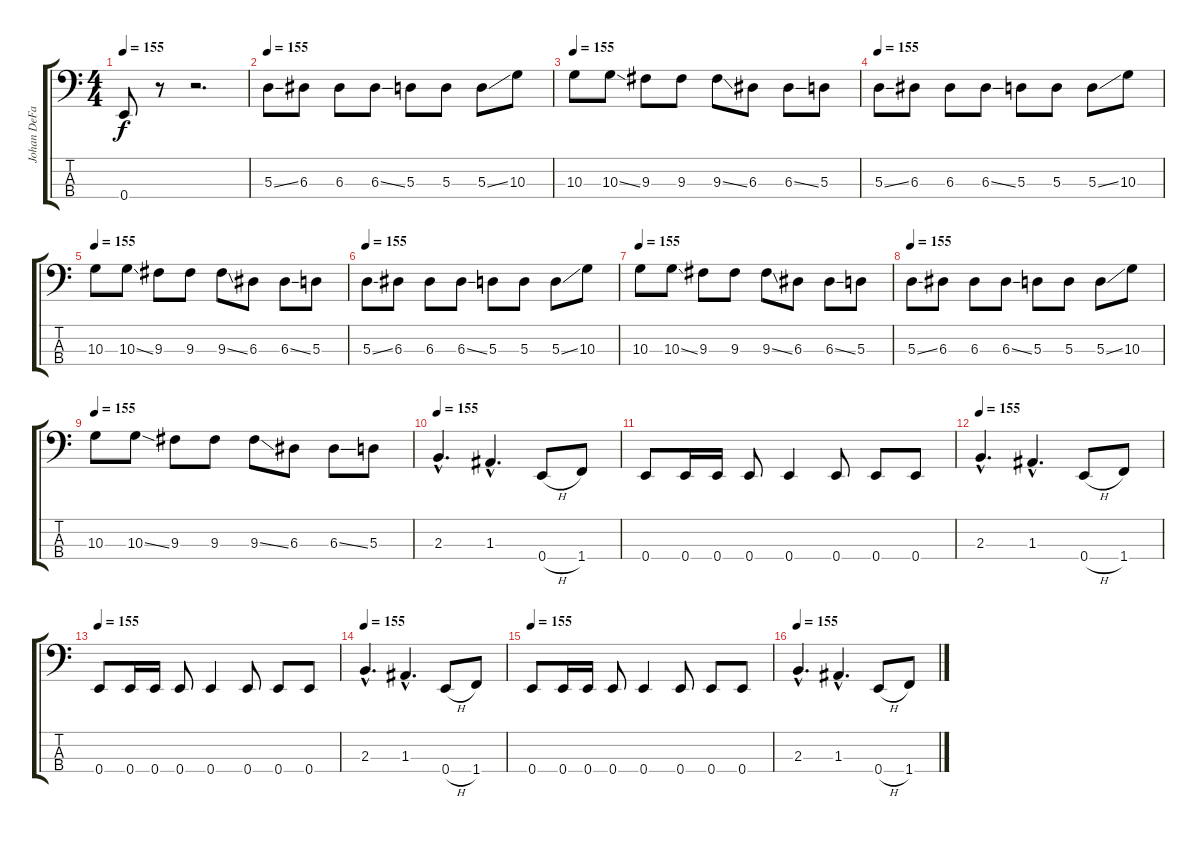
\track ("Johan DeFarfalla" "Johan DeFa") {instrument electricbassfinger}
\staff {score tabs}
\tuning (G2 D2 A1 E1) {hide}
\ts (4 4)
\tempo 155
\clef f4
\ks c
0.4.8{dy f} r.8 r.2{d} |
\tempo 155
5.3{ss}.8 6.3.8 6.3.8 6.3{ss}.8 5.3.8 5.3.8 5.3{ss}.8 10.3.8 |
\tempo 155
10.3.8 10.3{ss}.8 9.3.8 9.3.8 9.3{ss}.8 6.3.8 6.3{ss}.8 5.3.8 |
\tempo 155
5.3{ss}.8 6.3.8 6.3.8 6.3{ss}.8 5.3.8 5.3.8 5.3{ss}.8 10.3.8 |
\tempo 155
10.3.8 10.3{ss}.8 9.3.8 9.3.8 9.3{ss}.8 6.3.8 6.3{ss}.8 5.3.8 |
\tempo 155
5.3{ss}.8 6.3.8 6.3.8 6.3{ss}.8 5.3.8 5.3.8 5.3{ss}.8 10.3.8 |
\tempo 155
10.3.8 10.3{ss}.8 9.3.8 9.3.8 9.3{ss}.8 6.3.8 6.3{ss}.8 5.3.8 |
\tempo 155
5.3{ss}.8 6.3.8 6.3.8 6.3{ss}.8 5.3.8 5.3.8 5.3{ss}.8 10.3.8 |
\tempo 155
10.3.8 10.3{ss}.8 9.3.8 9.3.8 9.3{ss}.8 6.3.8 6.3{ss}.8 5.3.8 |
\tempo 155
2.3{hac}.4{d} 1.3{hac}.4{d} 0.4{h}.8 1.4.8 |
0.4.8 0.4.16 0.4.16 0.4.8 0.4.4 0.4.8 0.4.8 0.4.8 |
\tempo 155
2.3{hac}.4{d} 1.3{hac}.4{d} 0.4{h}.8 1.4.8 |
\tempo 155
0.4.8 0.4.16 0.4.16 0.4.8 0.4.4 0.4.8 0.4.8 0.4.8 |
\tempo 155
2.3{hac}.4{d} 1.3{hac}.4{d} 0.4{h}.8 1.4.8 |
\tempo 155
0.4.8 0.4.16 0.4.16 0.4.8 0.4.4 0.4.8 0.4.8 0.4.8 |
\tempo 155
2.3{hac}.4{d} 1.3{hac}.4{d} 0.4{h}.8 1.4.8
